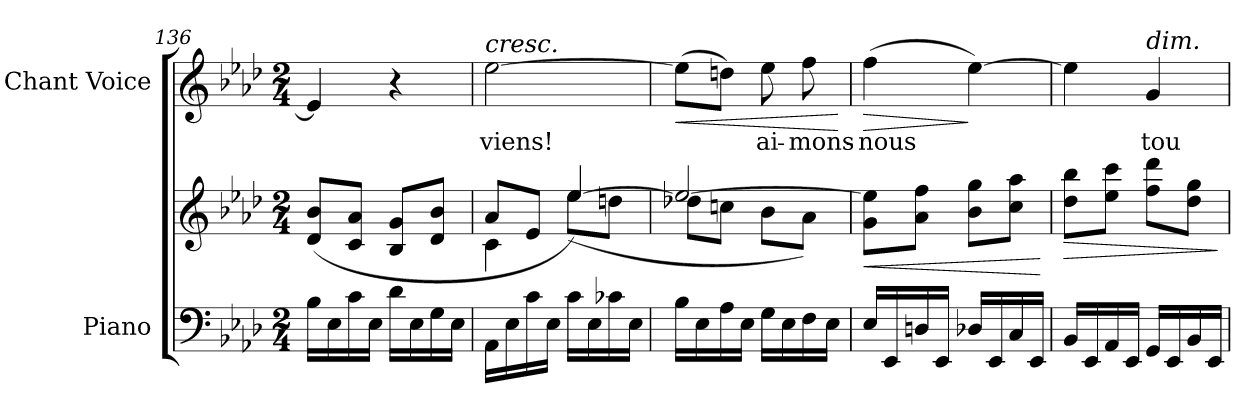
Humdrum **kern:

**kern	**kern	**dynam	**kern	**text	**dynam
*part2	*part2	*part2	*part1	*part1	*part1
*staff3	*staff2	*staff2/3	*staff1	*staff1	*staff1
*I"Piano	*	*	*I"Chant Voice	*	*
*I'Pno	*	*	*	*	*
*clefF4	*clefG2	*	*clefG2	*	*
*k[b-e-a-d-]	*k[b-e-a-d-]	*	*k[b-e-a-d-]	*	*
*M2/4	*M2/4	*	*M2/4	*	*
=136	=136	=136	=136	=136	=136
16B-\LL	(8d-/ 8b-/L	.	4e-/]	.	.
16E-\	.	.	.	.	.
16c\	8c/ 8a-/J	.	.	.	.
16E-\JJ	.	.	.	.	.
16d-\LL	8B-/ 8g/L	.	4r	.	.
16E-\	.	.	.	.	.
16G\	8d-/ 8b-/J	.	.	.	.
16E-\JJ	.	.	.	.	.
=137	=137	=137	=137	=137	=137
*	*^	*	*	*	*
!	!	!	!	!LO:TX:a:i:t=cresc.	!	!
16AA-\LL	8a-/L	4c\	.	[2ee-\	viens!	.
16E-\	.	.	.	.	.	.
16c\	8e-/J	.	.	.	.	.
16E-\JJ	.	.	.	.	.	.
16c\LL	[4ee-/)	(8ee-\L	.	.	.	.
16E-\	.	.	.	.	.	.
16c-X\	.	8ddn\J	.	.	.	.
16E-\JJ	.	.	.	.	.	.
=138	=138	=138	=138	=138	=138	=138
!	!	!	!	!	!	!LO:HP:b
16B-\LL	2ee-/_	8dd-X\L	.	(8ee-\L]	.	<
16E-\	.	.	.	.	.	.
16A-\	.	8ccn\J	.	8ddn\J)	.	.
16E-\JJ	.	.	.	.	.	.
16G\LL	.	8b-\L	.	8ee-\	ai-	.
16E-\	.	.	.	.	.	.
16F\	.	8a-\J)	.	8ff\	-mons-	.
16E-\JJ	.	.	.	.	.	.
*	*v	*v	*	*	*	*
.	.	.	.	.	[
=139	=139	=139	=139	=139	=139
!	!	!LO:HP:b	!	!	!LO:HP:b
16E-/LL	8g\ 8ee-\]L	<	(4ff\	-nous	>
16EE-/	.	.	.	.	.
16Dn/	8a-\ 8ff\J	.	.	.	.
16EE-/JJ	.	.	.	.	.
16D-X/LL	8b-\ 8gg\L	.	[4ee-\)	.	]
16EE-/	.	.	.	.	.
16C/	8cc\ 8aa-\J	.	.	.	.
16EE-/JJ	.	.	.	.	.
.	.	[	.	.	.
=140	=140	=140	=140	=140	=140
!	!	!LO:HP:b	!	!	!
16BB-/LL	8dd-\ 8bb-\L	>	4ee-\]	.	.
16EE-/	.	.	.	.	.
16AA-/	8ee-\ 8ccc\J	.	.	.	.
16EE-/JJ	.	.	.	.	.
!	!	!	!LO:TX:a:i:t=dim.	!	!
16GG/LL	8ff\ 8ddd-\L	.	4g/	tou-	.
16EE-/	.	.	.	.	.
16BB-/	8dd-\ 8gg\J	.	.	.	.
16EE-/JJ	.	.	.	.	.
.	.	]	.	.	.
=	=	=	=	=	=
*-	*-	*-	*-	*-	*-
